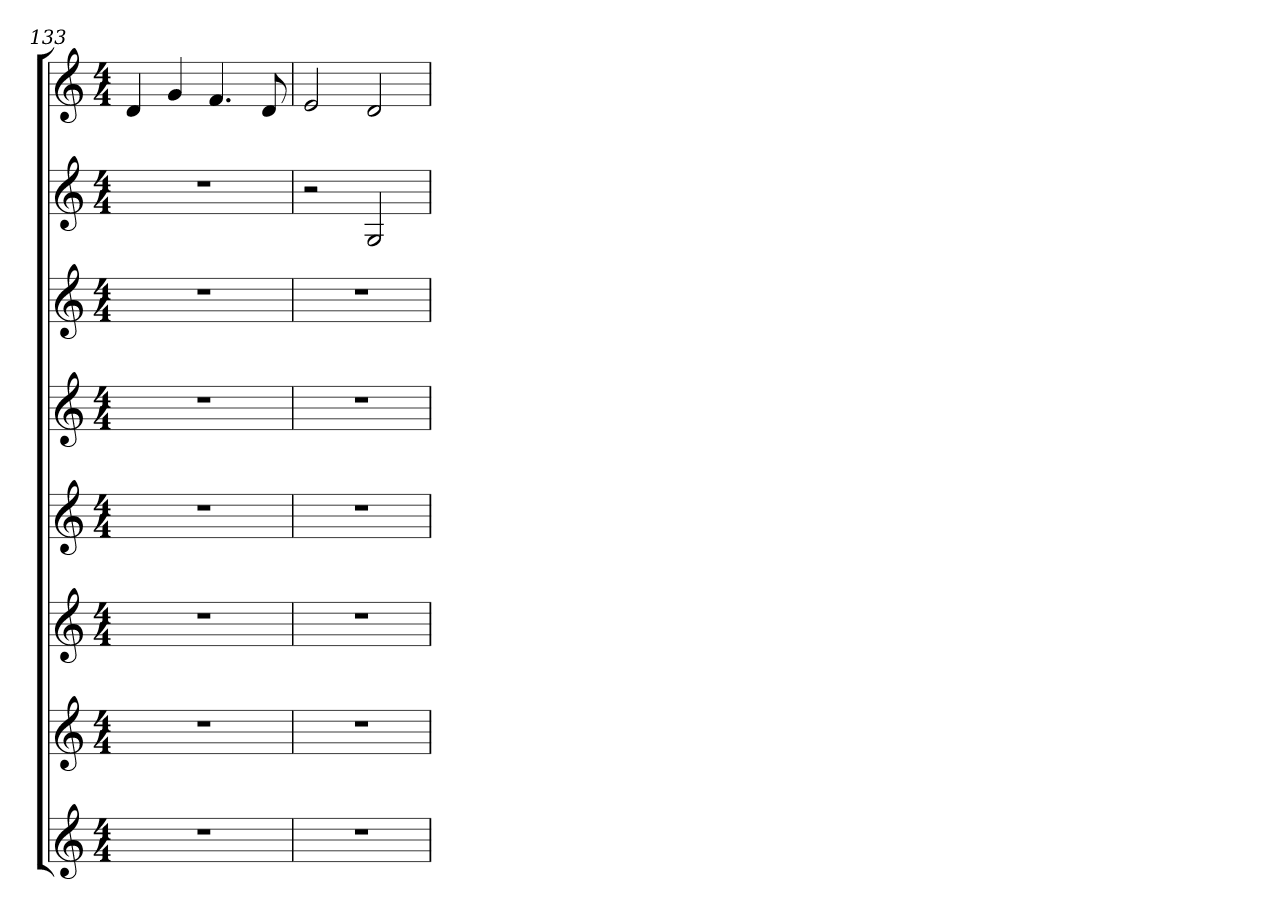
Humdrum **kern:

**kern	**kern	**kern	**kern	**kern	**kern	**kern	**kern
*part8	*part7	*part6	*part5	*part4	*part3	*part2	*part1
*staff8	*staff7	*staff6	*staff5	*staff4	*staff3	*staff2	*staff1
*clefG2	*clefG2	*clefG2	*clefG2	*clefG2	*clefG2	*clefG2	*clefG2
*k[]	*k[]	*k[]	*k[]	*k[]	*k[]	*k[]	*k[]
*M4/4	*M4/4	*M4/4	*M4/4	*M4/4	*M4/4	*M4/4	*M4/4
=133	=133	=133	=133	=133	=133	=133	=133
1r	1r	1r	1r	1r	1r	1r	4d/
.	.	.	.	.	.	.	4g/
.	.	.	.	.	.	.	4.f/
.	.	.	.	.	.	.	8d/
=134	=134	=134	=134	=134	=134	=134	=134
1r	1r	1r	1r	1r	1r	2r	2e/
.	.	.	.	.	.	2G/	2d/
=	=	=	=	=	=	=	=
*-	*-	*-	*-	*-	*-	*-	*-
